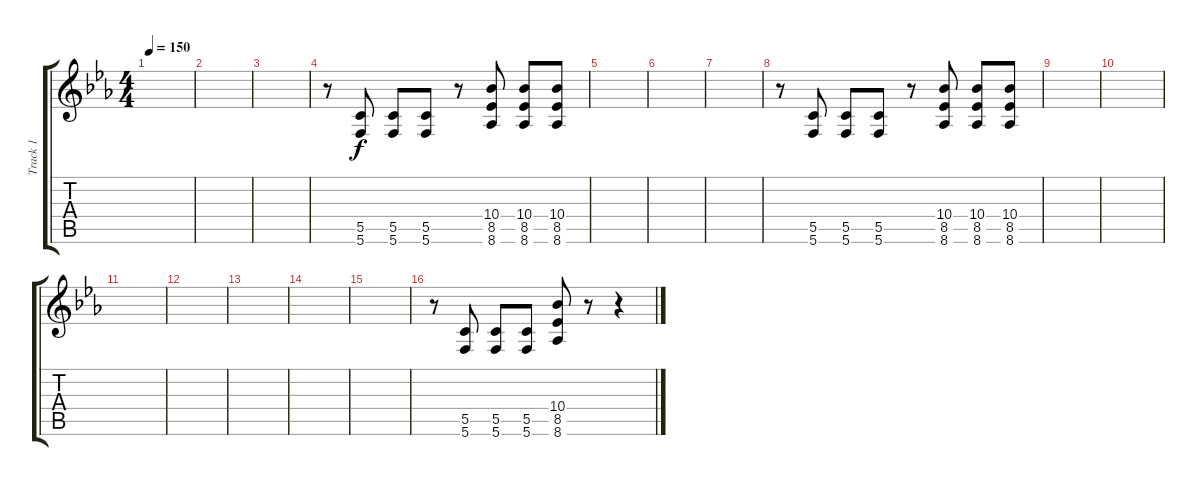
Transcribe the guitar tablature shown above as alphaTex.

\track ("Track 1" "Track 1") {instrument distortionguitar}
\staff {score tabs}
\tuning (D4 A3 F3 C3 G2 C2) {hide}
\ts (4 4)
\tempo 150
\clef g2
\ks cminor
|
|
|
r.8{volume 16 instrument overdrivenguitar} (5.5 5.6).8 (5.5 5.6).8 (5.5 5.6).8 r.8 (10.4 8.5 8.6).8 (10.4 8.5 8.6).8 (10.4 8.5 8.6).8 |
|
|
|
r.8{volume 16 instrument overdrivenguitar} (5.5 5.6).8 (5.5 5.6).8 (5.5 5.6).8 r.8 (10.4 8.5 8.6).8 (10.4 8.5 8.6).8 (10.4 8.5 8.6).8 |
|
|
|
|
|
|
|
r.8{volume 16 instrument overdrivenguitar} (5.5 5.6).8 (5.5 5.6).8 (5.5 5.6).8 (10.4 8.5 8.6).8 r.8 r.4{volume 12 instrument distortionguitar}
